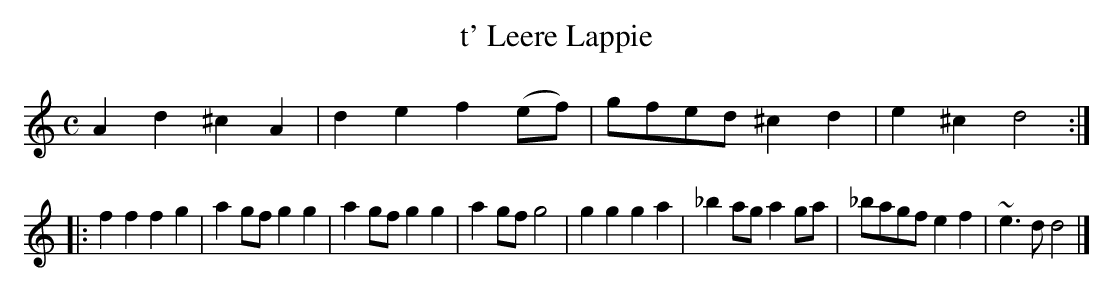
X:1
T:t' Leere Lappie
M:C
K:Ddor
A2d2^c2A2|d2e2f2(ef)|gfed^c2d2|e2^c2d4:|
|:f2f2f2g2|a2gfg2g2|a2gfg2g2|a2gfg4|g2g2g2a2|_b2aga2ga|_bagfe2f2|~e3dd4|]
